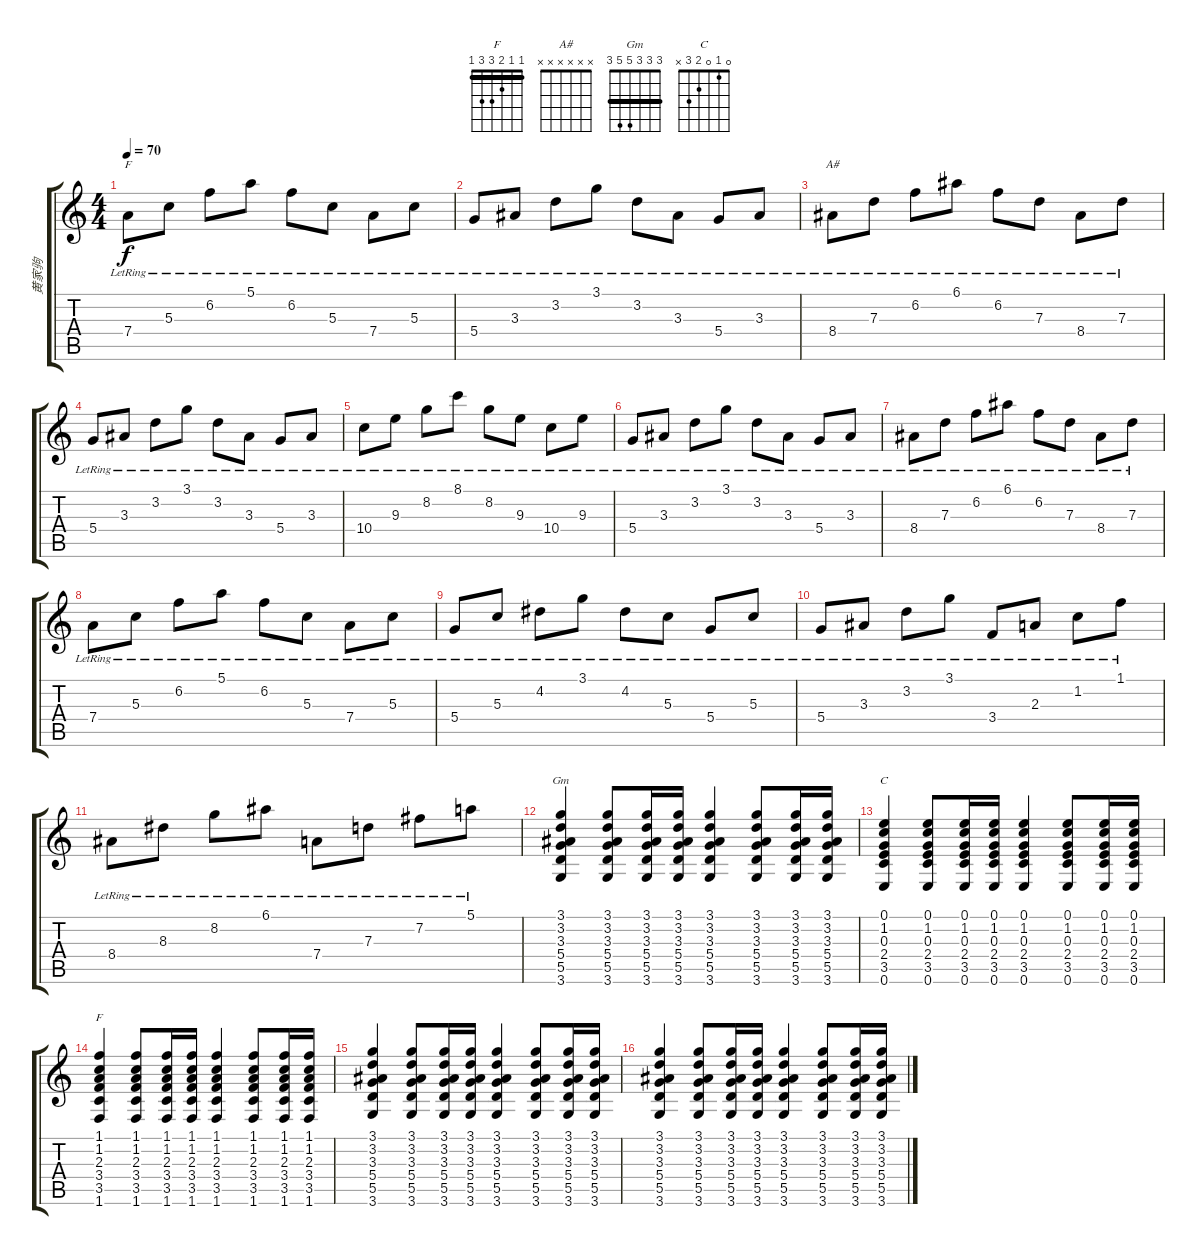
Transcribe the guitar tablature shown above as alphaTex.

\track ("黄家驹" "黄家驹") {instrument acousticguitarsteel}
\staff {score tabs}
\tuning (E4 B3 G3 D3 A2 E2) {hide}
\chord ("F" 5 6 5 7 8 x) {firstfret 5 barre 5}
\chord ("A#" x x x x x x)
\chord ("Gm" 3 3 3 5 5 3) {barre 3}
\chord ("C" 0 1 0 2 3 x)
\chord ("F" 1 1 2 3 3 1) {barre 1}
\ts (4 4)
\tempo 70
\clef g2
\ks c
7.4{lr}.8{ch "F" dy f} 5.3{lr}.8 6.2{lr}.8 5.1{lr}.8 6.2{lr}.8 5.3{lr}.8 7.4{lr}.8 5.3{lr}.8 |
5.4{lr}.8 3.3{lr}.8 3.2{lr}.8 3.1{lr}.8 3.2{lr}.8 3.3{lr}.8 5.4{lr}.8 3.3{lr}.8 |
8.4{lr}.8{ch "A#"} 7.3{lr}.8 6.2{lr}.8 6.1{lr}.8 6.2{lr}.8 7.3{lr}.8 8.4{lr}.8 7.3{lr}.8 |
5.4{lr}.8 3.3{lr}.8 3.2{lr}.8 3.1{lr}.8 3.2{lr}.8 3.3{lr}.8 5.4{lr}.8 3.3{lr}.8 |
10.4{lr}.8 9.3{lr}.8 8.2{lr}.8 8.1{lr}.8 8.2{lr}.8 9.3{lr}.8 10.4{lr}.8 9.3{lr}.8 |
5.4{lr}.8 3.3{lr}.8 3.2{lr}.8 3.1{lr}.8 3.2{lr}.8 3.3{lr}.8 5.4{lr}.8 3.3{lr}.8 |
8.4{lr}.8 7.3{lr}.8 6.2{lr}.8 6.1{lr}.8 6.2{lr}.8 7.3{lr}.8 8.4{lr}.8 7.3{lr}.8 |
7.4{lr}.8 5.3{lr}.8 6.2{lr}.8 5.1{lr}.8 6.2{lr}.8 5.3{lr}.8 7.4{lr}.8 5.3{lr}.8 |
5.4{lr}.8 5.3{lr}.8 4.2{lr}.8 3.1{lr}.8 4.2{lr}.8 5.3{lr}.8 5.4{lr}.8 5.3{lr}.8 |
5.4{lr}.8 3.3{lr}.8 3.2{lr}.8 3.1{lr}.8 3.4{lr}.8 2.3{lr}.8 1.2{lr}.8 1.1{lr}.8 |
8.4{lr}.8 8.3{lr}.8 8.2{lr}.8 6.1{lr}.8 7.4{lr}.8 7.3{lr}.8 7.2{lr}.8 5.1{lr}.8 |
(3.1 3.2 3.3 5.4 5.5 3.6).4{ch "Gm"} (3.1 3.2 3.3 5.4 5.5 3.6).8 (3.1 3.2 3.3 5.4 5.5 3.6).16 (3.1 3.2 3.3 5.4 5.5 3.6).16 (3.1 3.2 3.3 5.4 5.5 3.6).4 (3.1 3.2 3.3 5.4 5.5 3.6).8 (3.1 3.2 3.3 5.4 5.5 3.6).16 (3.1 3.2 3.3 5.4 5.5 3.6).16 |
(0.1 1.2 0.3 2.4 3.5 0.6).4{ch "C"} (0.1 1.2 0.3 2.4 3.5 0.6).8 (0.1 1.2 0.3 2.4 3.5 0.6).16 (0.1 1.2 0.3 2.4 3.5 0.6).16 (0.1 1.2 0.3 2.4 3.5 0.6).4 (0.1 1.2 0.3 2.4 3.5 0.6).8 (0.1 1.2 0.3 2.4 3.5 0.6).16 (0.1 1.2 0.3 2.4 3.5 0.6).16 |
(1.1 1.2 2.3 3.4 3.5 1.6).4{ch "F"} (1.1 1.2 2.3 3.4 3.5 1.6).8 (1.1 1.2 2.3 3.4 3.5 1.6).16 (1.1 1.2 2.3 3.4 3.5 1.6).16 (1.1 1.2 2.3 3.4 3.5 1.6).4 (1.1 1.2 2.3 3.4 3.5 1.6).8 (1.1 1.2 2.3 3.4 3.5 1.6).16 (1.1 1.2 2.3 3.4 3.5 1.6).16 |
(3.1 3.2 3.3 5.4 5.5 3.6).4 (3.1 3.2 3.3 5.4 5.5 3.6).8 (3.1 3.2 3.3 5.4 5.5 3.6).16 (3.1 3.2 3.3 5.4 5.5 3.6).16 (3.1 3.2 3.3 5.4 5.5 3.6).4 (3.1 3.2 3.3 5.4 5.5 3.6).8 (3.1 3.2 3.3 5.4 5.5 3.6).16 (3.1 3.2 3.3 5.4 5.5 3.6).16 |
(3.1 3.2 3.3 5.4 5.5 3.6).4 (3.1 3.2 3.3 5.4 5.5 3.6).8 (3.1 3.2 3.3 5.4 5.5 3.6).16 (3.1 3.2 3.3 5.4 5.5 3.6).16 (3.1 3.2 3.3 5.4 5.5 3.6).4 (3.1 3.2 3.3 5.4 5.5 3.6).8 (3.1 3.2 3.3 5.4 5.5 3.6).16 (3.1 3.2 3.3 5.4 5.5 3.6).16
